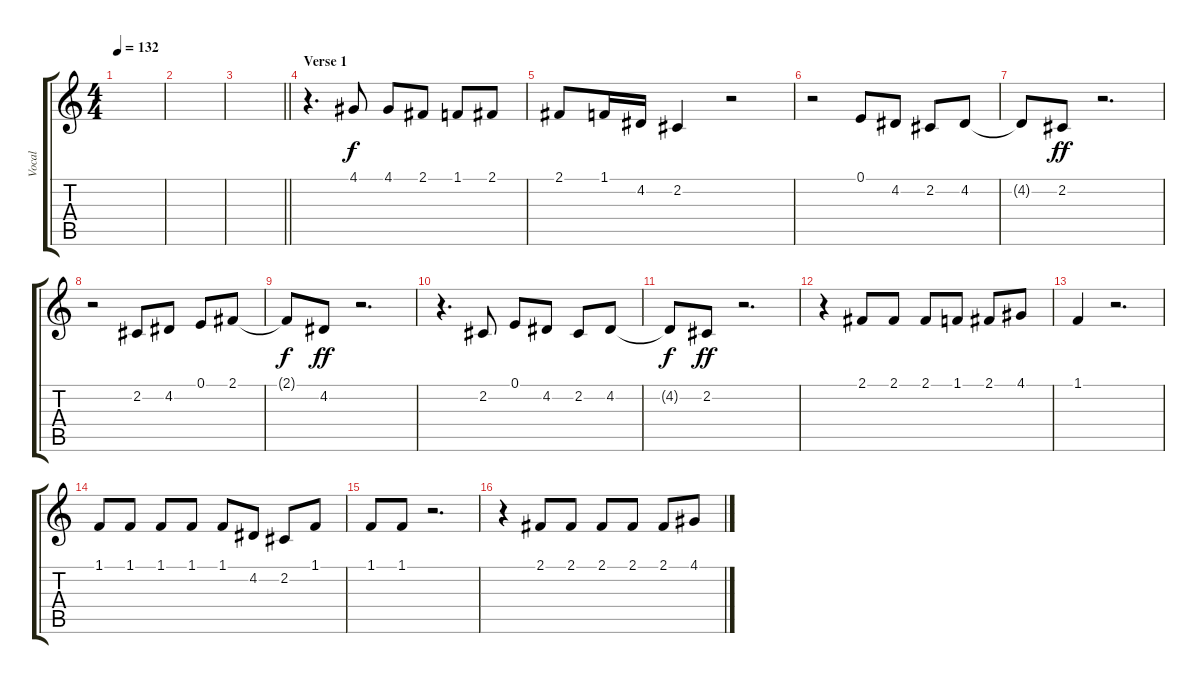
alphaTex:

\track ("Vocal" "Vocal") {instrument lead6voice}
\staff {score tabs}
\tuning (E4 B3 G3 D3 A2 E2) {hide}
\ts (4 4)
\tempo 132
\clef g2
\ks c
|
|
\barLineRight lightlight
|
\section ("" "Verse 1")
r.4{d} 4.1.8 4.1.8 2.1.8 1.1.8 2.1.8 |
2.1.8 1.1.16 4.2.16 2.2.4 r.2 |
r.2 0.1.8 4.2.8 2.2.8 4.2.8 |
4.2{t}.8{dy f} 2.2.8{dy ff} r.2{d} |
r.2 2.2.8 4.2.8 0.1.8 2.1.8 |
2.1{t}.8{dy f} 4.2.8{dy ff} r.2{d} |
r.4{d} 2.2.8 0.1.8 4.2.8 2.2.8 4.2.8 |
4.2{t}.8{dy f} 2.2.8{dy ff} r.2{d} |
r.4 2.1.8 2.1.8 2.1.8 1.1.8 2.1.8 4.1.8 |
1.1.4 r.2{d} |
1.1.8 1.1.8 1.1.8 1.1.8 1.1.8 4.2.8 2.2.8 1.1.8 |
1.1.8 1.1.8 r.2{d} |
r.4 2.1.8 2.1.8 2.1.8 2.1.8 2.1.8 4.1.8
